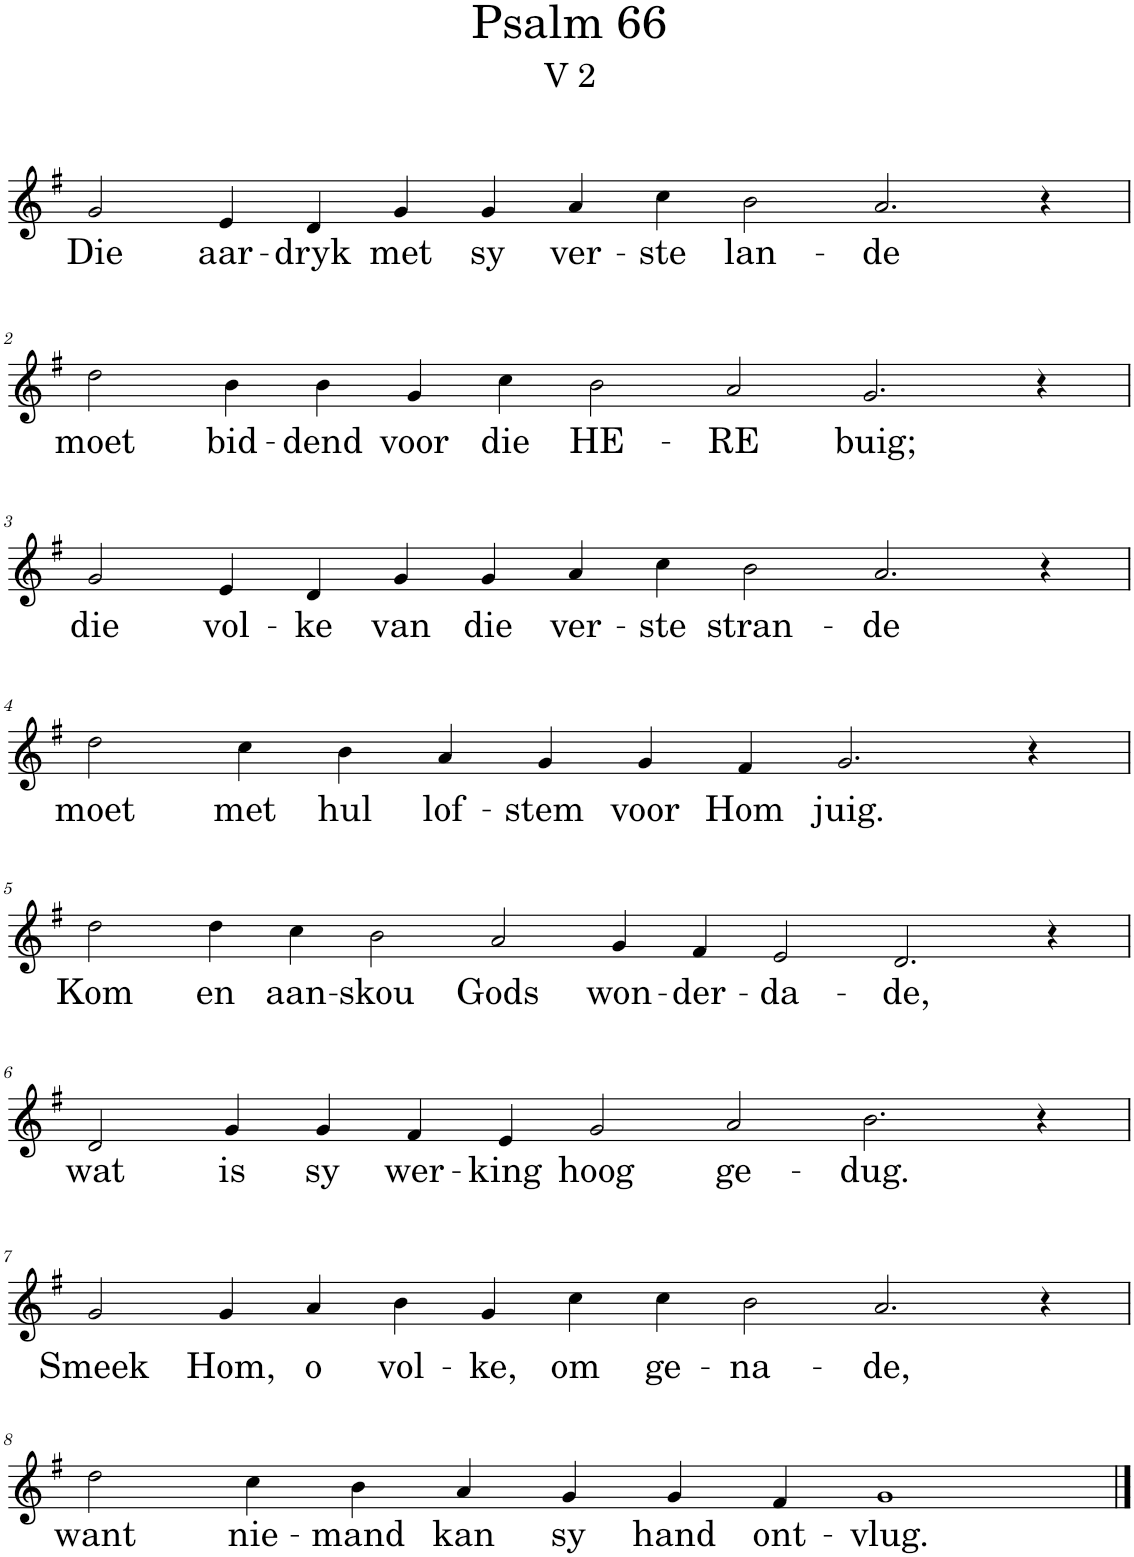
**kern	**text
*part1	*part1
*staff1	*staff1
*I"Pipe Organ	*
*I'Org.	*
*clefG2	*
*k[f#]	*
*M14/4	*
=1	=1
!	!LO:LY:b
2g/	Die
!	!LO:LY:b
4e/	aar-
!	!LO:LY:b
4d/	-dryk
!	!LO:LY:b
4g/	met
!	!LO:LY:b
4g/	sy
!	!LO:LY:b
4a/	ver-
!	!LO:LY:b
4cc\	-ste
!	!LO:LY:b
2b\	lan-
!	!LO:LY:b
2.a/	-de
4r	.
!!LO:LB:g=z
=2	=2
!	!LO:LY:b
2dd\	moet
!	!LO:LY:b
4b\	bid-
!	!LO:LY:b
4b\	-dend
!	!LO:LY:b
4g/	voor
!	!LO:LY:b
4cc\	die
!	!LO:LY:b
2b\	HE-
!	!LO:LY:b
2a/	-RE
!	!LO:LY:b
2.g/	buig;
4r	.
!!LO:LB:g=z
=3	=3
!	!LO:LY:b
2g/	die
!	!LO:LY:b
4e/	vol-
!	!LO:LY:b
4d/	-ke
!	!LO:LY:b
4g/	van
!	!LO:LY:b
4g/	die
!	!LO:LY:b
4a/	ver-
!	!LO:LY:b
4cc\	-ste
!	!LO:LY:b
2b\	stran-
!	!LO:LY:b
2.a/	-de
4r	.
!!LO:LB:g=z
=4	=4
*M12/4	*
!	!LO:LY:b
2dd\	moet
!	!LO:LY:b
4cc\	met
!	!LO:LY:b
4b\	hul
!	!LO:LY:b
4a/	lof-
!	!LO:LY:b
4g/	-stem
!	!LO:LY:b
4g/	voor
!	!LO:LY:b
4f#/	Hom
!	!LO:LY:b
2.g/	juig.
4r	.
!!LO:LB:g=z
=5	=5
*M16/4	*
!	!LO:LY:b
2dd\	Kom
!	!LO:LY:b
4dd\	en
!	!LO:LY:b
4cc\	aan-
!	!LO:LY:b
2b\	-skou
!	!LO:LY:b
2a/	Gods
!	!LO:LY:b
4g/	won-
!	!LO:LY:b
4f#/	-der-
!	!LO:LY:b
2e/	-da-
!	!LO:LY:b
2.d/	-de,
4r	.
!!LO:LB:g=z
=6	=6
*M14/4	*
!	!LO:LY:b
2d/	wat
!	!LO:LY:b
4g/	is
!	!LO:LY:b
4g/	sy
!	!LO:LY:b
4f#/	wer-
!	!LO:LY:b
4e/	-king
!	!LO:LY:b
2g/	hoog
!	!LO:LY:b
2a/	ge-
!	!LO:LY:b
2.b\	-dug.
4r	.
!!LO:LB:g=z
=7	=7
!	!LO:LY:b
2g/	Smeek
!	!LO:LY:b
4g/	Hom,
!	!LO:LY:b
4a/	o
!	!LO:LY:b
4b\	vol-
!	!LO:LY:b
4g/	-ke,
!	!LO:LY:b
4cc\	om
!	!LO:LY:b
4cc\	ge-
!	!LO:LY:b
2b\	-na-
!	!LO:LY:b
2.a/	-de,
4r	.
!!LO:LB:g=z
=8	=8
*M12/4	*
!	!LO:LY:b
2dd\	want
!	!LO:LY:b
4cc\	nie-
!	!LO:LY:b
4b\	-mand
!	!LO:LY:b
4a/	kan
!	!LO:LY:b
4g/	sy
!	!LO:LY:b
4g/	hand
!	!LO:LY:b
4f#/	ont-
!	!LO:LY:b
1g	-vlug.
==	==
*-	*-
